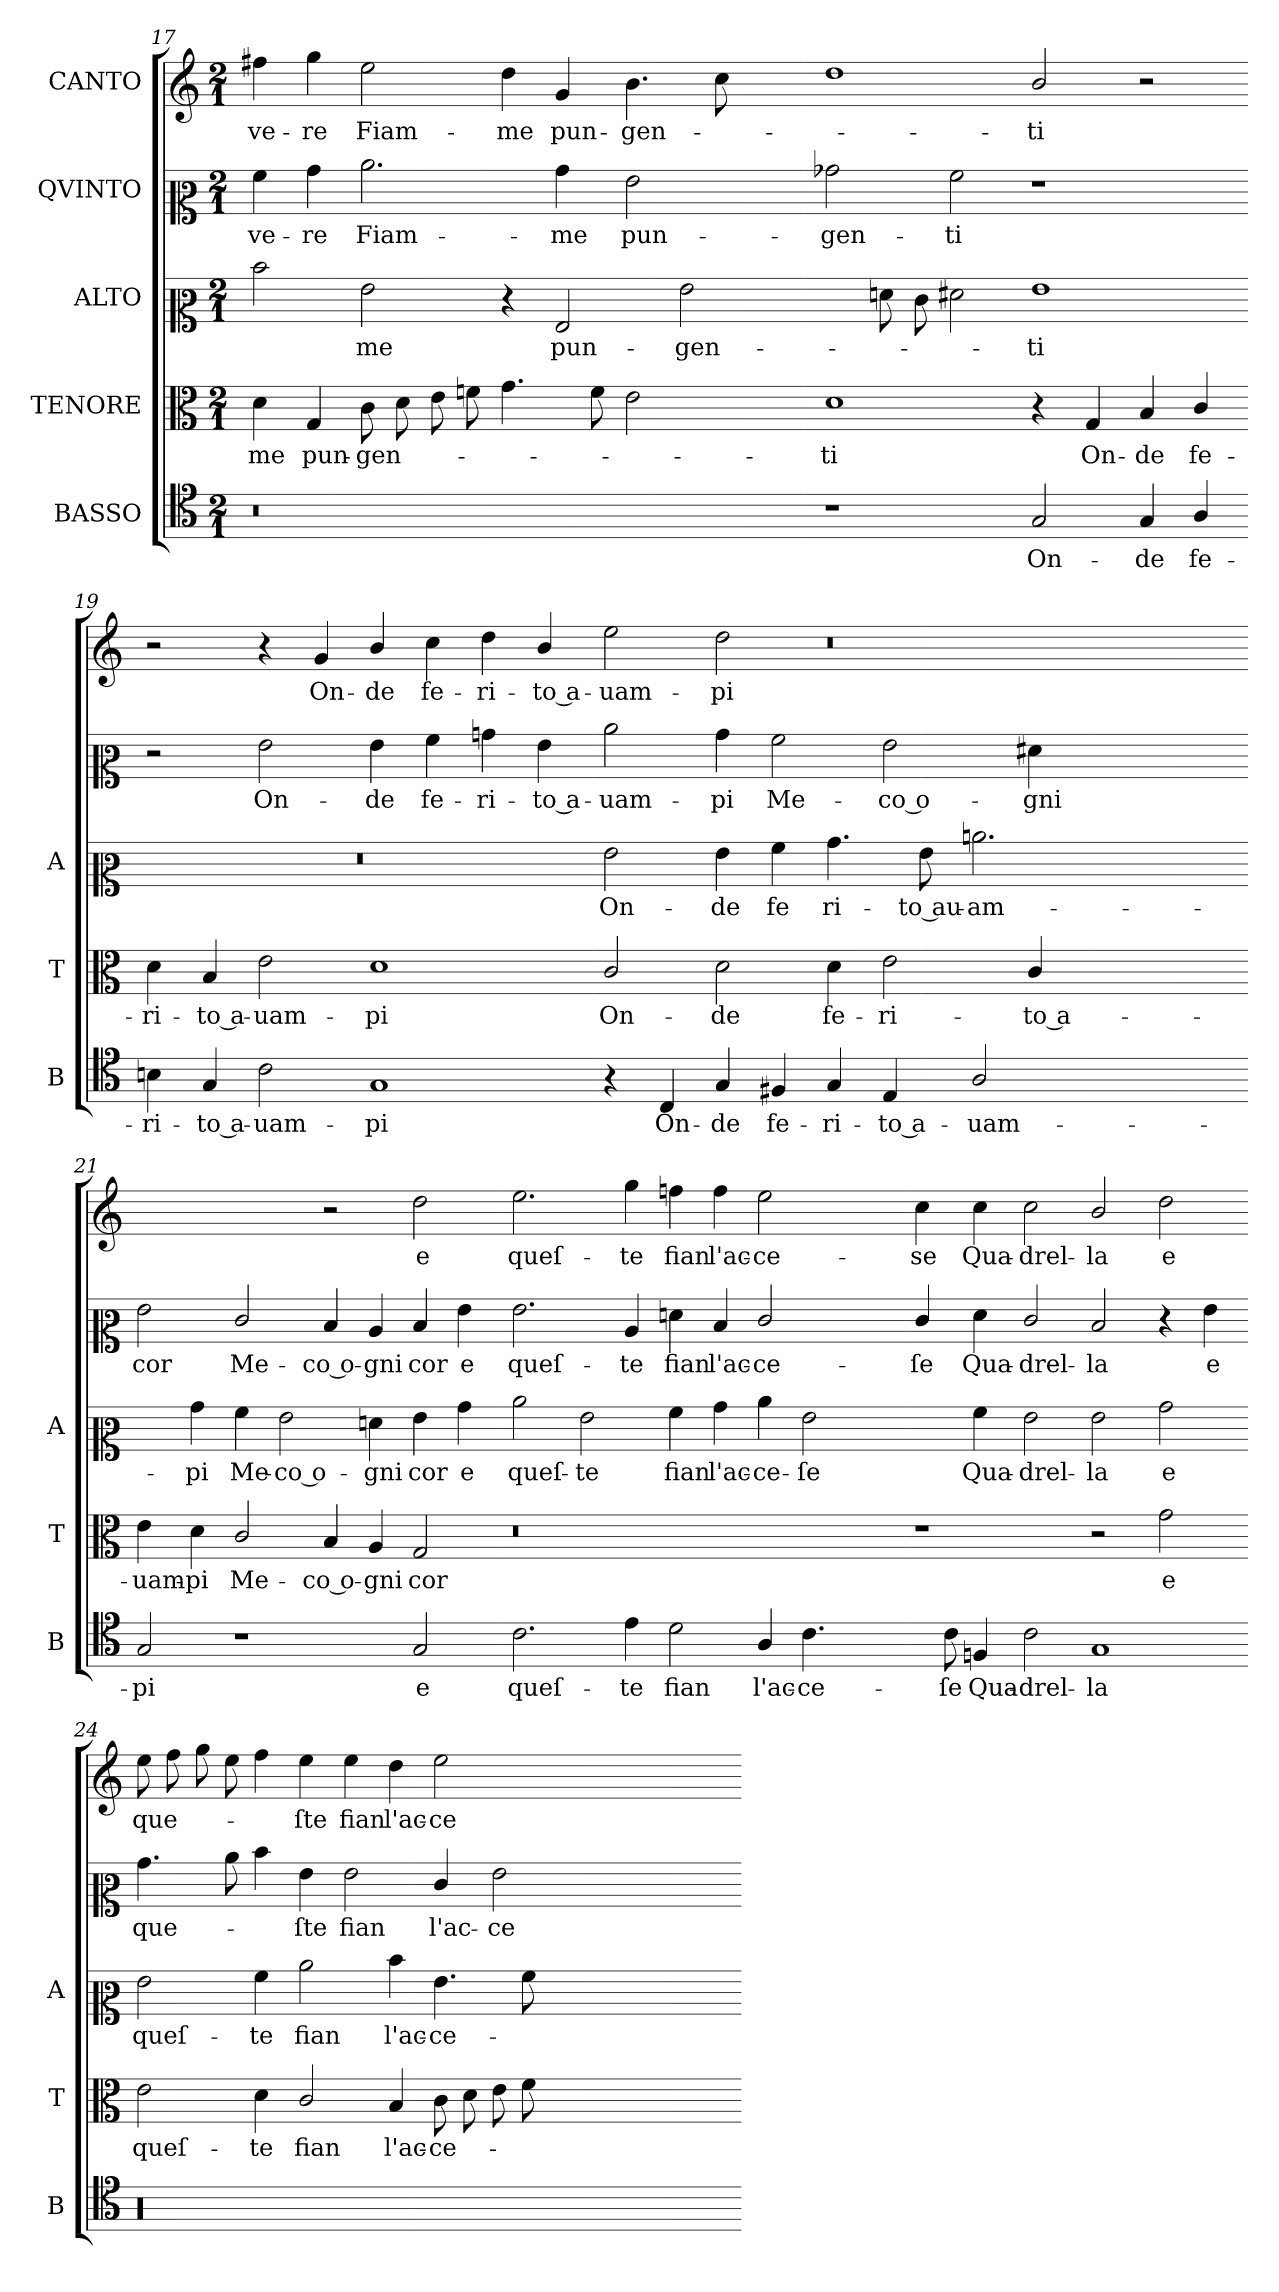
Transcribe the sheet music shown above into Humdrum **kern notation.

**kern	**text	**kern	**text	**kern	**text	**kern	**text	**kern	**text
*part5	*part5	*part4	*part4	*part3	*part3	*part2	*part2	*part1	*part1
*staff5	*staff5	*staff4	*staff4	*staff3	*staff3	*staff2	*staff2	*staff1	*staff1
*I"BASSO	*	*I"TENORE	*	*I"ALTO	*	*I"QVINTO	*	*I"CANTO	*
*I'B	*	*I'T	*	*I'A	*	*	*	*	*
*clefC4	*	*clefC3	*	*clefC2	*	*clefC2	*	*clefG2	*
*k[]	*	*k[]	*	*k[]	*	*k[]	*	*k[]	*
*C:	*	*C:	*	*C:	*	*C:	*	*C:	*
*M2/1	*	*M2/1	*	*M2/1	*	*M2/1	*	*M2/1	*
=17	=17	=17	=17	=17	=17	=17	=17	=17	=17
0r	.	4d\	-me	2dd\	.	4a\	ve-	4ff#X\	ve-
.	.	4G/	pun-	.	.	4b\	-re	4gg\	-re
.	.	8c\	-gen-	2g\	-me	2.cc\	Fiam-	2ee\	Fiam-
.	.	8d\	.	.	.	.	.	.	.
.	.	8e\	.	.	.	.	.	.	.
.	.	8fn\	.	.	.	.	.	.	.
.	.	4.g\	.	4r	.	.	.	4dd\	-me
.	.	.	.	2G/	pun-	4b\	-me	4g/	pun-
.	.	8f\	.	.	.	.	.	.	.
.	.	2e\	.	.	.	2g\	pun-	4.b\	-gen-
.	.	.	.	2g\	-gen-	.	.	.	.
.	.	.	.	.	.	.	.	8cc\	.
4ryy	.	4ryy	.	.	.	4ryy	.	4ryy	.
=18-	=18-	=18-	=18-	=18-	=18-	=18-	=18-	=18-	=18-
1r	.	1d	-ti	4ryy	.	2b-X\	-gen-	1dd	.
.	.	.	.	8fn\	.	.	.	.	.
.	.	.	.	8e\	.	.	.	.	.
.	.	.	.	2f#X\	.	2a\	-ti	.	.
2G/	On-	4r	.	1g	-ti	1r	.	2b/	-ti
.	.	4G/	On-	.	.	.	.	.	.
4G/	-de	4B/	-de	.	.	.	.	2r	.
4A/	fe-	4c/	fe-	.	.	.	.	.	.
=19-	=19-	=19-	=19-	=19-	=19-	=19-	=19-	=19-	=19-
4Bn\	-ri-	4d\	-ri-	0r	.	2r	.	2r	.
4G/	-to a-	4B/	-to a-	.	.	.	.	.	.
2c\	-uam-	2e\	-uam-	.	.	2g\	On-	4r	.
.	.	.	.	.	.	.	.	4g/	On-
1G	-pi	1d	-pi	.	.	4g\	-de	4b/	-de
.	.	.	.	.	.	4a\	fe-	4cc\	fe-
.	.	.	.	.	.	4bn\	-ri-	4dd\	-ri-
.	.	.	.	.	.	4g\	-to a-	4b/	-to a-
=20-	=20-	=20-	=20-	=20-	=20-	=20-	=20-	=20-	=20-
4r	.	2c/	On-	2g\	On-	2cc\	-uam-	2ee\	-uam-
!	!LO:LY:i	!	!	!	!	!	!	!	!
4C/	On-	.	.	.	.	.	.	.	.
!	!LO:LY:i	!	!	!	!	!	!	!	!
4G/	-de	2d\	-de	4g\	-de	4b\	-pi	2dd\	-pi
!	!LO:LY:i	!	!	!	!	!	!	!	!
4F#X/	fe-	.	.	4a\	fe	2a\	Me-	.	.
!	!LO:LY:i	!	!	!	!	!	!	!	!
4G/	-ri-	4d\	fe-	4.b\	ri-	.	.	0r	.
!	!LO:LY:i	!	!	!	!	!	!	!	!
4E/	-to a-	2e\	-ri-	.	.	2g\	-co o-	.	.
.	.	.	.	8g\	-to au-	.	.	.	.
!	!LO:LY:i	!	!	!	!	!	!	!	!
2A/	-uam-	.	.	2.ccn\	-am-	.	.	.	.
.	.	4c/	-to a-	.	.	4f#X\	-gni	.	.
1ryy	.	1ryy	.	.	.	1ryy	.	.	.
.	.	.	.	2.ryy	.	.	.	.	.
=21-	=21-	=21-	=21-	=21-	=21-	=21-	=21-	=21-	=21-
!	!LO:LY:i	!	!	!	!	!	!	!	!
2G/	-pi	4e\	-uam-	4ryy	.	2g\	cor	1ryy	.
.	.	4d\	-pi	4b\	-pi	.	.	.	.
1r	.	2c/	Me-	4a\	Me-	2e/	Me-	.	.
.	.	.	.	2g\	-co o-	.	.	.	.
.	.	4B/	-co o-	.	.	4d/	-co o-	2r	.
.	.	4A/	-gni	4fn\	-gni	4c/	-gni	.	.
2G/	e	2G/	cor	4g\	cor	4d/	cor	2dd\	e
.	.	.	.	4b\	e	4g\	e	.	.
=22-	=22-	=22-	=22-	=22-	=22-	=22-	=22-	=22-	=22-
2.c\	queſ-	0r	.	2cc\	queſ-	2.g\	queſ-	2.ee\	queſ-
.	.	.	.	2g\	-te	.	.	.	.
4e\	-te	.	.	.	.	4c/	-te	4gg\	-te
2d\	fian	.	.	4a\	fian	4fn\	fian	4ffn\	fian
.	.	.	.	4b\	l'ac-	4d/	l'ac-	4ff\	l'ac-
4A/	l'ac-	.	.	4cc\	-ce-	2e/	-ce-	2ee\	-ce-
4.c\	-ce-	.	.	2g\	-ſe	.	.	.	.
.	.	4ryy	.	.	.	4ryy	.	4ryy	.
8ryy	.	.	.	.	.	.	.	.	.
=23-	=23-	=23-	=23-	=23-	=23-	=23-	=23-	=23-	=23-
8ryy	.	1r	.	4ryy	.	4e/	-ſe	4cc\	-se
8c\	-ſe	.	.	.	.	.	.	.	.
4Fn/	Qua-	.	.	4a\	Qua-	4f\	Qua-	4cc\	Qua-
2c\	-drel-	.	.	2g\	-drel-	2e/	-drel-	2cc\	-drel-
1G	-la	2r	.	2g\	-la	2d/	-la	2b/	-la
.	.	2g\	e	2b\	e	4r	.	2dd\	e
.	.	.	.	.	.	4g\	e	.	.
=24-	=24-	=24-	=24-	=24-	=24-	=24-	=24-	=24-	=24-
00r	.	2e\	queſ-	2g\	queſ-	4.b\	que-	8ee\	que-
.	.	.	.	.	.	.	.	8ff\	.
.	.	.	.	.	.	.	.	8gg\	.
.	.	.	.	.	.	8cc\	.	8ee\	.
.	.	4d\	-te	4a\	-te	4dd\	.	4ff\	.
.	.	2c/	fian	2cc\	fian	4g\	-ſte	4ee\	-ſte
.	.	.	.	.	.	2g\	fian	4ee\	fian
.	.	4B/	l'ac-	4dd\	l'ac-	.	.	4dd\	l'ac-
.	.	8c\	-ce-	4.g\	-ce-	4e/	l'ac-	2ee\	-ce-
.	.	8d\	.	.	.	.	.	.	.
.	.	8e\	.	.	.	2g\	-ce-	.	.
.	.	8f\	.	8a\	.	.	.	.	.
.	.	0ryy	.	0ryy	.	.	.	0ryy	.
.	.	.	.	.	.	1..ryy	.	.	.
=-	=-	=-	=-	=-	=-	=-	=-	=-	=-
*-	*-	*-	*-	*-	*-	*-	*-	*-	*-
